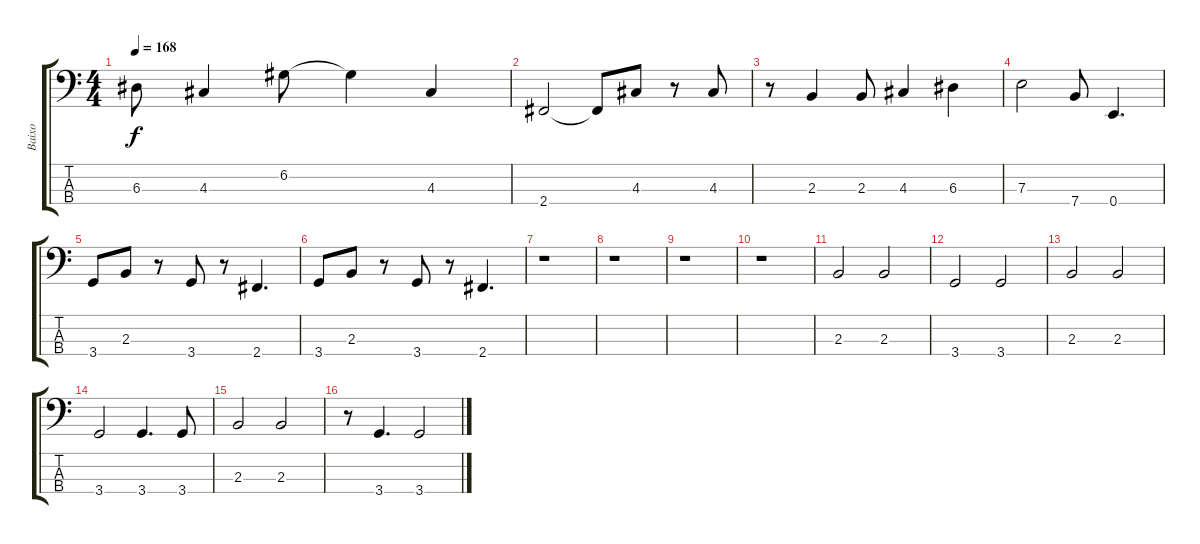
\track ("Baixo" "Baixo") {instrument acousticbass}
\staff {score tabs}
\tuning (G2 D2 A1 E1) {hide}
\ts (4 4)
\tempo 168
\clef f4
\ks c
6.3{t}.8{dy f} 4.3.4 6.2.8 6.2{t}.4 4.3.4 |
2.4.2 2.4{t}.8 4.3.8 r.8 4.3.8 |
r.8 2.3.4 2.3.8 4.3.4 6.3.4 |
7.3.2 7.4.8 0.4.4{d} |
3.4.8 2.3.8 r.8 3.4.8 r.8 2.4.4{d} |
3.4.8 2.3.8 r.8 3.4.8 r.8 2.4.4{d} |
r.1 |
r.1 |
r.1 |
r.1 |
2.3.2 2.3.2 |
3.4.2 3.4.2 |
2.3.2 2.3.2 |
3.4.2 3.4.4{d} 3.4.8 |
2.3.2 2.3.2 |
r.8 3.4.4{d} 3.4.2
